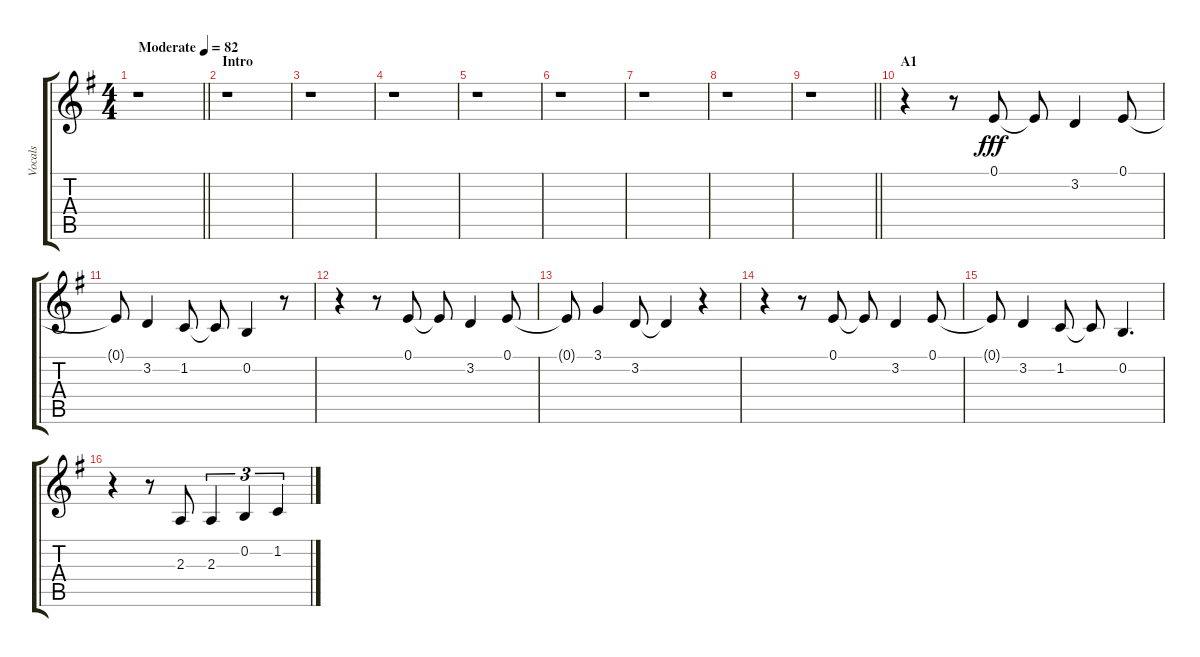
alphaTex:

\track ("Vocals" "Vocals") {instrument voiceoohs}
\staff {score tabs}
\tuning (E4 B3 G3 D3 A2 E2) {hide}
\ts (4 4)
\tempo (82 "Moderate")
\clef g2
\barLineRight lightlight
\ks g
r.1{dy fff instrument voiceoohs} |
\section ("" "Intro")
r.1 |
r.1 |
r.1 |
r.1 |
r.1 |
r.1 |
r.1 |
\barLineRight lightlight
r.1 |
\section ("" "A1")
r.4 r.8 0.1.8 0.1{t}.8 3.2.4 0.1.8 |
0.1{t}.8 3.2.4 1.2.8 1.2{t}.8 0.2.4 r.8 |
r.4 r.8 0.1.8 0.1{t}.8 3.2.4 0.1.8 |
0.1{t}.8 3.1.4 3.2.8 3.2{t}.4 r.4 |
r.4 r.8 0.1.8 0.1{t}.8 3.2.4 0.1.8 |
0.1{t}.8 3.2.4 1.2.8 1.2{t}.8 0.2.4{d} |
r.4 r.8 2.3.8 2.3.4{tu (3 2)} 0.2.4{tu (3 2)} 1.2.4{tu (3 2)}
